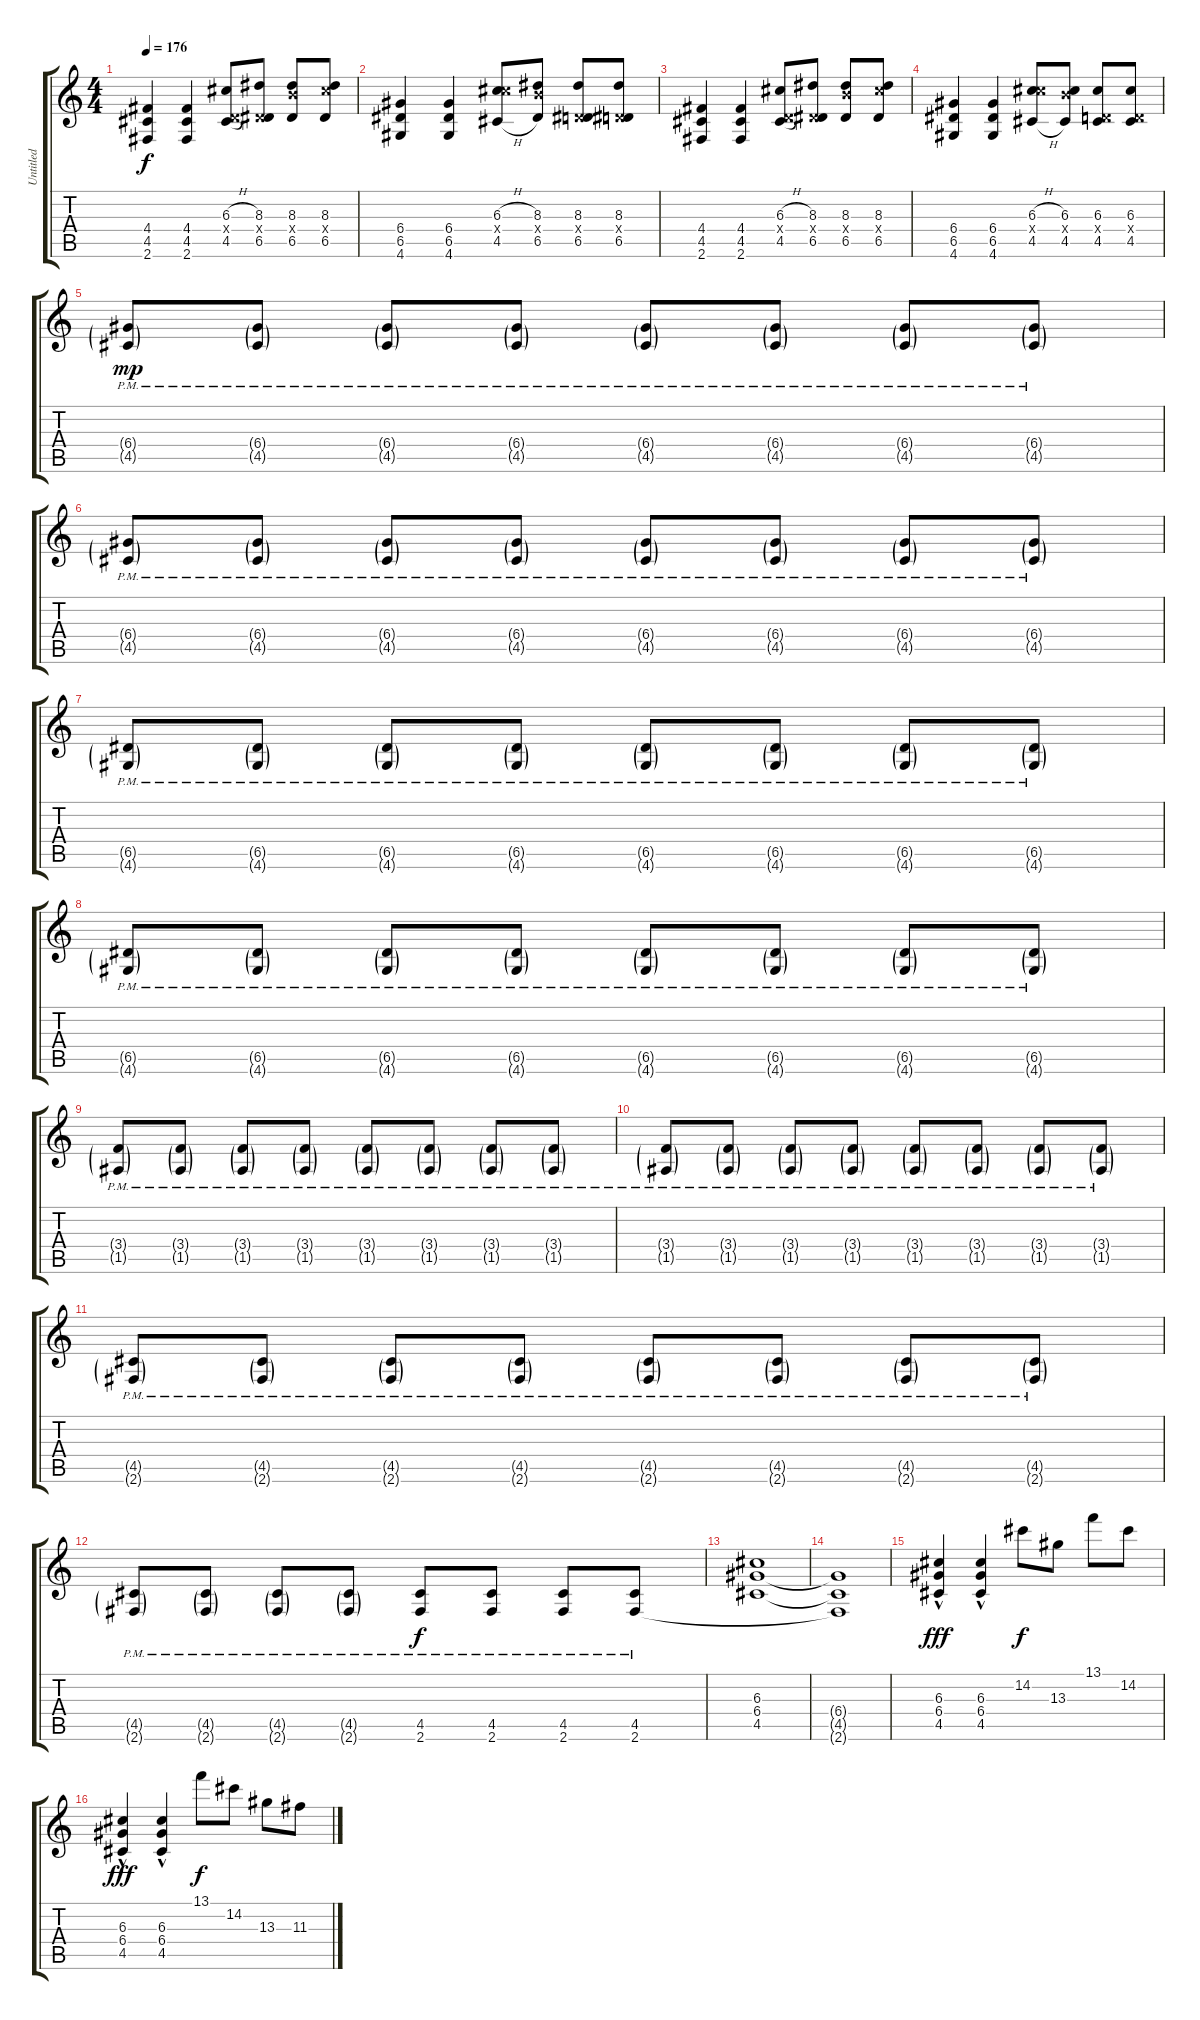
\track ("Untitled" "Untitled") {instrument distortionguitar}
\staff {score tabs}
\tuning (E4 B3 G3 D3 A2 E2) {hide}
\ts (4 4)
\tempo 176
\clef g2
\ks c
(4.4 4.5 2.6).4{dy f} (4.4 4.5 2.6).4 (6.3{h} 0.4{x} 4.5{h}).8 (8.3 0.4{x} 6.5).8 (8.3 9.4{x} 6.5).8 (8.3 11.4{x} 6.5).8 |
(6.4 6.5 4.6).4 (6.4 6.5 4.6).4 (6.3{h} 11.4{x} 4.5{h}).8 (8.3 9.4{x} 6.5).8 (8.3 0.4{x} 6.5).8 (8.3 0.4{x} 6.5).8 |
(4.4 4.5 2.6).4 (4.4 4.5 2.6).4 (6.3{h} 0.4{x} 4.5{h}).8 (8.3 0.4{x} 6.5).8 (8.3 9.4{x} 6.5).8 (8.3 11.4{x} 6.5).8 |
(6.4 6.5 4.6).4 (6.4 6.5 4.6).4 (6.3{h} 11.4{x} 4.5{h}).8 (6.3 9.4{x} 4.5).8 (6.3 0.4{x} 4.5).8 (6.3 0.4{x} 4.5).8 |
(6.4{g} 4.5{g pm}).8{dy mp} (6.4{g} 4.5{g pm}).8 (6.4{g} 4.5{g pm}).8 (6.4{g} 4.5{g pm}).8 (6.4{g} 4.5{g pm}).8 (6.4{g} 4.5{g pm}).8 (6.4{g} 4.5{g pm}).8 (6.4{g} 4.5{g pm}).8 |
(6.4{g} 4.5{g pm}).8 (6.4{g} 4.5{g pm}).8 (6.4{g} 4.5{g pm}).8 (6.4{g} 4.5{g pm}).8 (6.4{g} 4.5{g pm}).8 (6.4{g} 4.5{g pm}).8 (6.4{g} 4.5{g pm}).8 (6.4{g} 4.5{g pm}).8 |
(6.5{g pm} 4.6{g pm}).8 (6.5{g pm} 4.6{g pm}).8 (6.5{g pm} 4.6{g pm}).8 (6.5{g pm} 4.6{g pm}).8 (6.5{g pm} 4.6{g pm}).8 (6.5{g pm} 4.6{g pm}).8 (6.5{g pm} 4.6{g pm}).8 (6.5{g pm} 4.6{g pm}).8 |
(6.5{g pm} 4.6{g pm}).8 (6.5{g pm} 4.6{g pm}).8 (6.5{g pm} 4.6{g pm}).8 (6.5{g pm} 4.6{g pm}).8 (6.5{g pm} 4.6{g pm}).8 (6.5{g pm} 4.6{g pm}).8 (6.5{g pm} 4.6{g pm}).8 (6.5{g pm} 4.6{g pm}).8 |
(3.4{g} 1.5{g pm}).8 (3.4{g} 1.5{g pm}).8 (3.4{g} 1.5{g pm}).8 (3.4{g} 1.5{g pm}).8 (3.4{g} 1.5{g pm}).8 (3.4{g} 1.5{g pm}).8 (3.4{g} 1.5{g pm}).8 (3.4{g} 1.5{g pm}).8 |
(3.4{g} 1.5{g pm}).8 (3.4{g} 1.5{g pm}).8 (3.4{g} 1.5{g pm}).8 (3.4{g} 1.5{g pm}).8 (3.4{g} 1.5{g pm}).8 (3.4{g} 1.5{g pm}).8 (3.4{g} 1.5{g pm}).8 (3.4{g} 1.5{g pm}).8 |
(4.5{g pm} 2.6{g pm}).8 (4.5{g pm} 2.6{g pm}).8 (4.5{g pm} 2.6{g pm}).8 (4.5{g pm} 2.6{g pm}).8 (4.5{g pm} 2.6{g pm}).8 (4.5{g pm} 2.6{g pm}).8 (4.5{g pm} 2.6{g pm}).8 (4.5{g pm} 2.6{g pm}).8 |
(4.5{g pm} 2.6{g pm}).8 (4.5{g pm} 2.6{g pm}).8 (4.5{g pm} 2.6{g pm}).8 (4.5{g pm} 2.6{g pm}).8 (4.5{pm} 2.6{pm}).8{dy f} (4.5{pm} 2.6{pm}).8 (4.5{pm} 2.6{pm}).8 (4.5{pm} 2.6{pm}).8 |
(6.3 6.4 4.5).1 |
(6.4{t} 4.5{t} 2.6{t}).1 |
(6.3 6.4{hac} 4.5{hac}).4{dy fff} (6.3 6.4{hac} 4.5{hac}).4 14.2.8{dy f} 13.3.8 13.1.8 14.2.8 |
(6.3 6.4{hac} 4.5{hac}).4{dy fff} (6.3 6.4{hac} 4.5{hac}).4 13.1.8{dy f} 14.2.8 13.3.8 11.3.8
